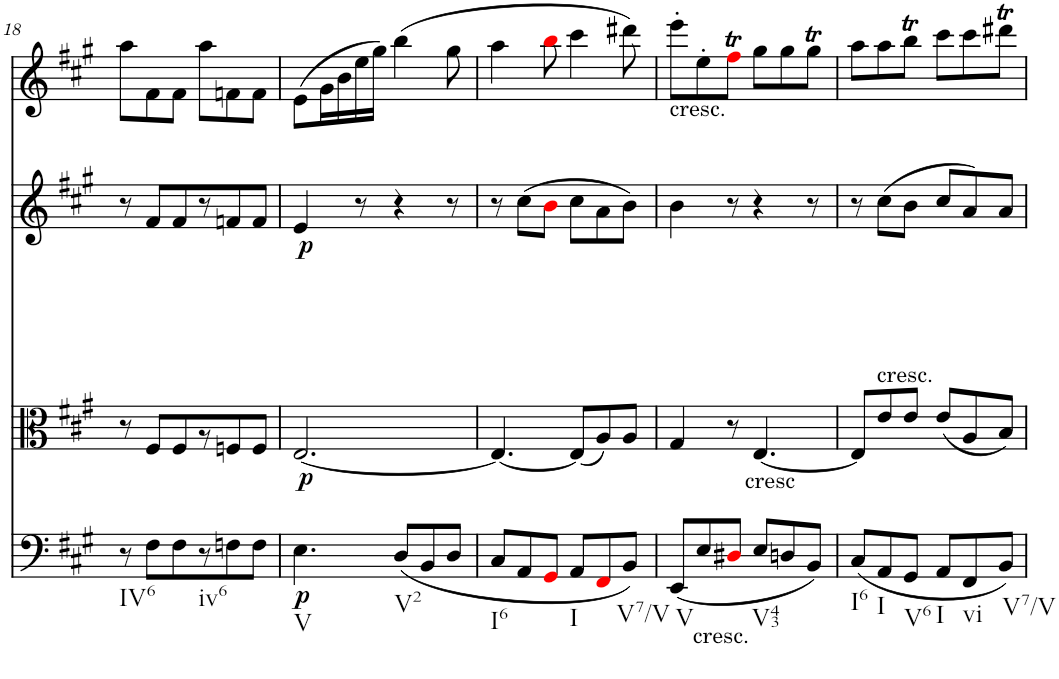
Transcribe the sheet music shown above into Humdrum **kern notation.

**kern	**dynam	**kern	**dynam	**kern	**dynam	**kern
*part4	*part4	*part3	*part3	*part2	*part2	*part1
*staff4	*staff4	*staff3	*staff3	*staff2	*staff2	*staff1
*I"Violoncello	*	*I"Viola	*	*I"Violin 2	*	*I"Violin 1
*I'Vc	*	*I'Vla	*	*I'Vln	*	*I'Vln
!!LO:PB:g=z
*clefF4	*	*clefC3	*	*clefG2	*	*clefG2
*k[f#c#g#]	*	*k[f#c#g#]	*	*k[f#c#g#]	*	*k[f#c#g#]
*A:	*	*A:	*	*A:	*	*A:
*M6/8	*	*M6/8	*	*M6/8	*	*M6/8
=18	=18	=18	=18	=18	=18	=18
!LO:TX:b:t=IV6	!	!	!	!	!	!
8r	.	8r	.	8r	.	8aa\L
8F#\L	.	8F#/L	.	8f#/L	.	8f#\
8F#\	.	8F#/	.	8f#/	.	8f#\J
!LO:TX:b:t=iv6	!	!	!	!	!	!
8r	.	8r	.	8r	.	8aa\L
8Fn\	.	8Fn/	.	8fn/	.	8fn\
8F\J	.	8F/J	.	8f/J	.	8f\J
=19	=19	=19	=19	=19	=19	=19
!LO:TX:b:t=V	!	!	!	!	!	!
!	!LO:DY:b	!	!LO:DY:b	!	!LO:DY:b	!
4.E\	p	[2.E/	p	4e/	p	(8e\L
.	.	.	.	.	.	16g#\L
.	.	.	.	.	.	16b\
.	.	.	.	8r	.	16ee\
.	.	.	.	.	.	16gg#\JJ)
!LO:TX:b:t=V2	!	!	!	!	!	!
(8D/L	.	.	.	4r	.	(4bb\
8BB/	.	.	.	.	.	.
8D/J	.	.	.	8r	.	8gg#\
=20	=20	=20	=20	=20	=20	=20
!LO:TX:b:t=I6	!	!	!	!	!	!
8C#/L	.	4.E/_	.	8r	.	4aa\
8AA/	.	.	.	(8cc#\L	.	.
8GG#i/J	.	.	.	8bi\J	.	8bbi\
!LO:TX:b:t=I	!	!	!	!	!	!
8AA/L	.	(8E/L]	.	8cc#\L	.	4ccc#\
8FF#i/	.	8A/)	.	8a\	.	.
!LO:TX:b:t=V7/V	!	!	!	!	!	!
8BB/J)	.	8A/J	.	8b\J)	.	8ddd#X\)
=21	=21	=21	=21	=21	=21	=21
!	!	!	!	!	!	!LO:TX:b:t=cresc.
!LO:TX:b:t=V	!	!	!	!	!	!
(8EE/L	.	4G#/	.	4b\	.	8eee'\L
!LO:TX:b:t=cresc.	!	!	!	!	!	!
8E/	.	.	.	.	.	8ee'\
8D#Xi/J	.	8r	.	8r	.	8ff#Ti\J
!	!	!LO:TX:b:t=cresc	!	!	!	!
!LO:TX:b:t=V43	!	!	!	!	!	!
8E/L	.	[4.E/	.	4r	.	8gg#\L
8Dn/	.	.	.	.	.	8gg#\
8BB/J)	.	.	.	8r	.	8gg#t\J
=22	=22	=22	=22	=22	=22	=22
!LO:TX:b:t=I6	!	!	!	!	!	!
(8C#/L	.	8E/L]	.	8r	.	8aa\L
!	!	!	!	!LO:TX:b:t=cresc.	!	!
!LO:TX:b:t=I	!	!	!	!	!	!
8AA/	.	8e/	.	(8cc#\L	.	8aa\
!LO:TX:b:t=V6	!	!	!	!	!	!
8GG#/J	.	8e/J	.	8b\J	.	8bbT\J
!LO:TX:b:t=I	!	!	!	!	!	!
8AA/L	.	(8e/L	.	8cc#/L	.	8ccc#\L
!LO:TX:b:t=vi	!	!	!	!	!	!
8FF#/	.	8A/	.	8a/)	.	8ccc#\
!LO:TX:b:t=V7/V	!	!	!	!	!	!
8BB/J)	.	8B/J)	.	8a/J	.	8ddd#Xt\J
=	=	=	=	=	=	=
*-	*-	*-	*-	*-	*-	*-
